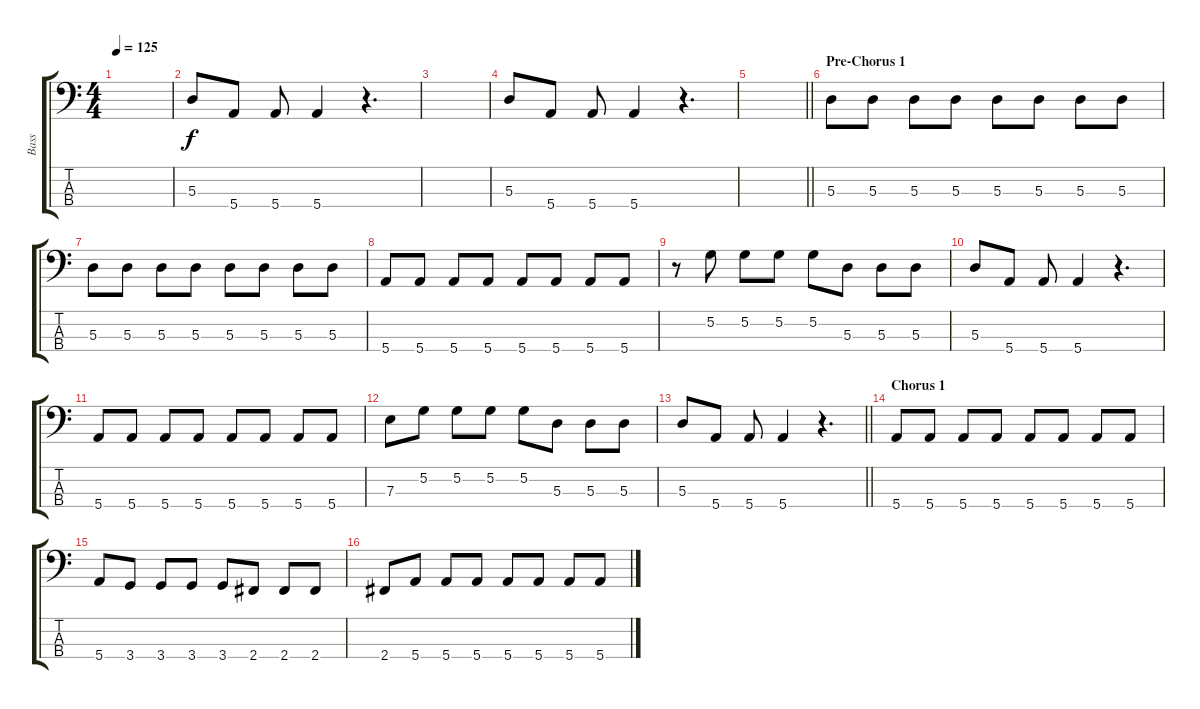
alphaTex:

\track ("Bass" "Bass") {instrument electricbassfinger}
\staff {score tabs}
\tuning (G2 D2 A1 E1) {hide}
\ts (4 4)
\tempo 125
\clef f4
\ks c
|
5.3.8 5.4.8 5.4.8 5.4.4 r.4{d} |
|
5.3.8 5.4.8 5.4.8 5.4.4 r.4{d} |
\barLineRight lightlight
|
\section ("" "Pre-Chorus 1")
5.3.8 5.3.8 5.3.8 5.3.8 5.3.8 5.3.8 5.3.8 5.3.8 |
5.3.8 5.3.8 5.3.8 5.3.8 5.3.8 5.3.8 5.3.8 5.3.8 |
5.4.8 5.4.8 5.4.8 5.4.8 5.4.8 5.4.8 5.4.8 5.4.8 |
r.8 5.2.8 5.2.8 5.2.8 5.2.8 5.3.8 5.3.8 5.3.8 |
5.3.8 5.4.8 5.4.8 5.4.4 r.4{d} |
5.4.8 5.4.8 5.4.8 5.4.8 5.4.8 5.4.8 5.4.8 5.4.8 |
7.3.8 5.2.8 5.2.8 5.2.8 5.2.8 5.3.8 5.3.8 5.3.8 |
\barLineRight lightlight
5.3.8 5.4.8 5.4.8 5.4.4 r.4{d} |
\section ("" "Chorus 1")
5.4.8 5.4.8 5.4.8 5.4.8 5.4.8 5.4.8 5.4.8 5.4.8 |
5.4.8 3.4.8 3.4.8 3.4.8 3.4.8 2.4.8 2.4.8 2.4.8 |
2.4.8 5.4.8 5.4.8 5.4.8 5.4.8 5.4.8 5.4.8 5.4.8
